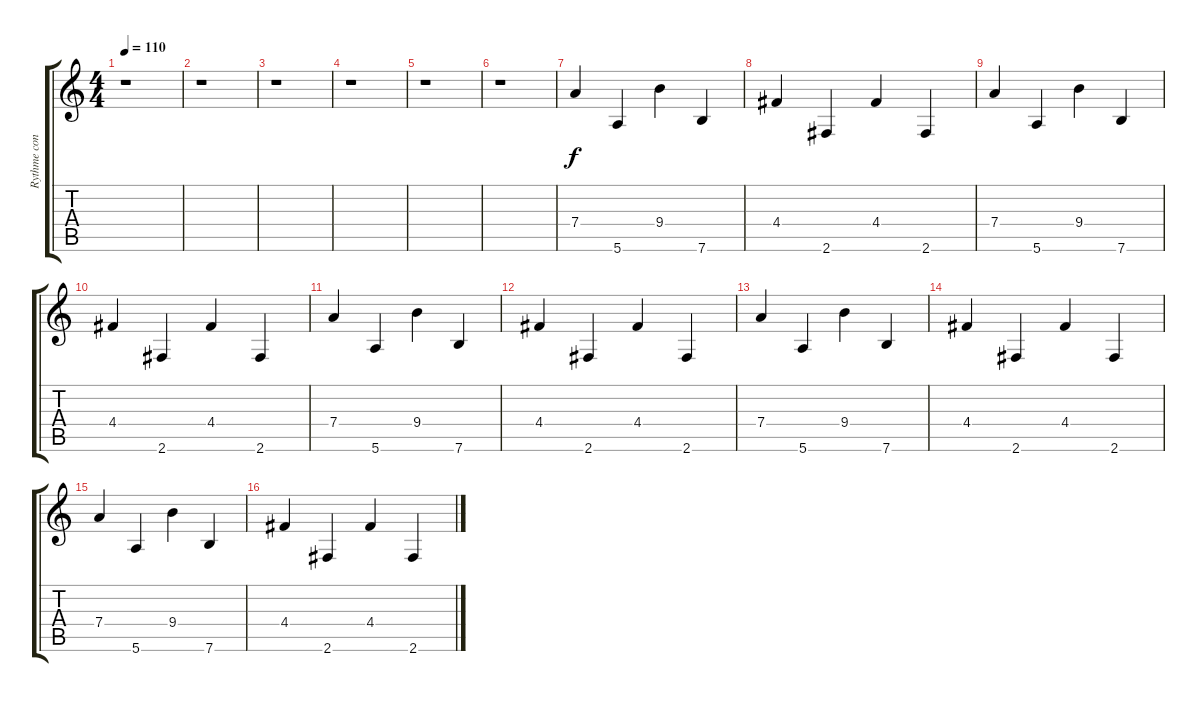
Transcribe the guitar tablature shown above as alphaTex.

\track ("Rythme continu" "Rythme con") {instrument acousticguitarnylon}
\staff {score tabs}
\tuning (E4 B3 G3 D3 A2 E2) {hide}
\ts (4 4)
\tempo 110
\clef g2
\ks c
r.1{dy f} |
r.1 |
r.1 |
r.1 |
r.1 |
r.1 |
7.4.4 5.6.4 9.4.4 7.6.4 |
4.4.4 2.6.4 4.4.4 2.6.4 |
7.4.4 5.6.4 9.4.4 7.6.4 |
4.4.4 2.6.4 4.4.4 2.6.4 |
7.4.4 5.6.4 9.4.4 7.6.4 |
4.4.4 2.6.4 4.4.4 2.6.4 |
7.4.4 5.6.4 9.4.4 7.6.4 |
4.4.4 2.6.4 4.4.4 2.6.4 |
7.4.4 5.6.4 9.4.4 7.6.4 |
4.4.4 2.6.4 4.4.4 2.6.4
